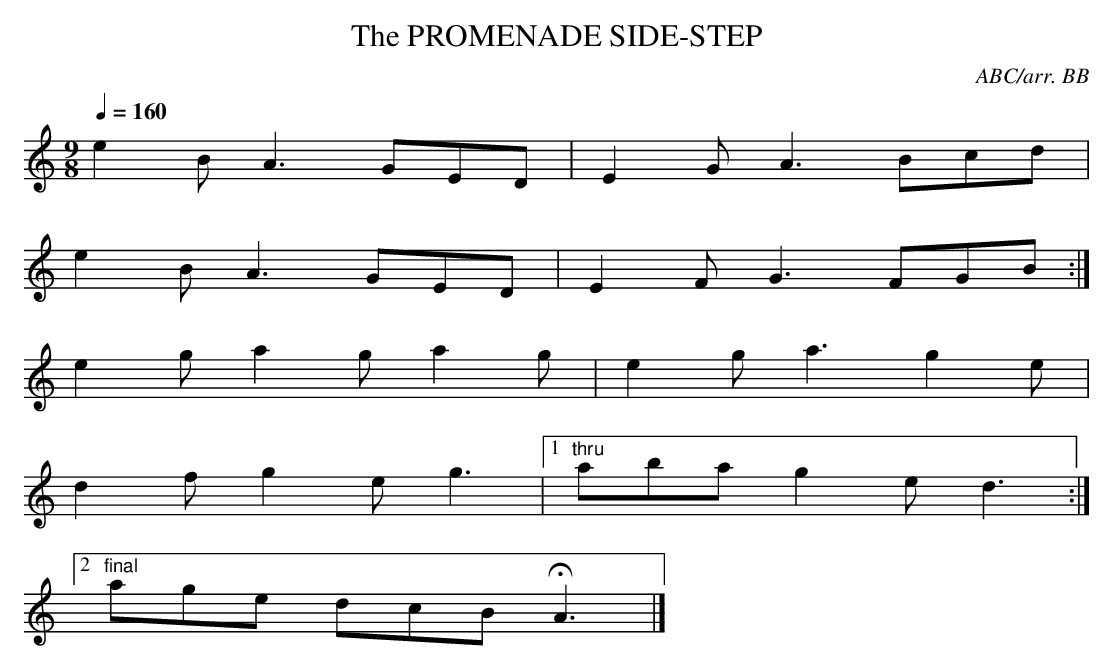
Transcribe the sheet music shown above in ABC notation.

X:1
T:PROMENADE SIDE-STEP, The
C:ABC/arr. BB
L:1/8
Q:1/4=160
M:9/8
K:Am
e2B A3 GED|E2G A3 Bcd|
e2B A3 GED|E2F G3 FGB:|
e2g a2g a2g|e2g a3 g2e|
d2f g2e g3|1 "thru"aba g2e d3:|
[2 "final"age dcB HA3|]
